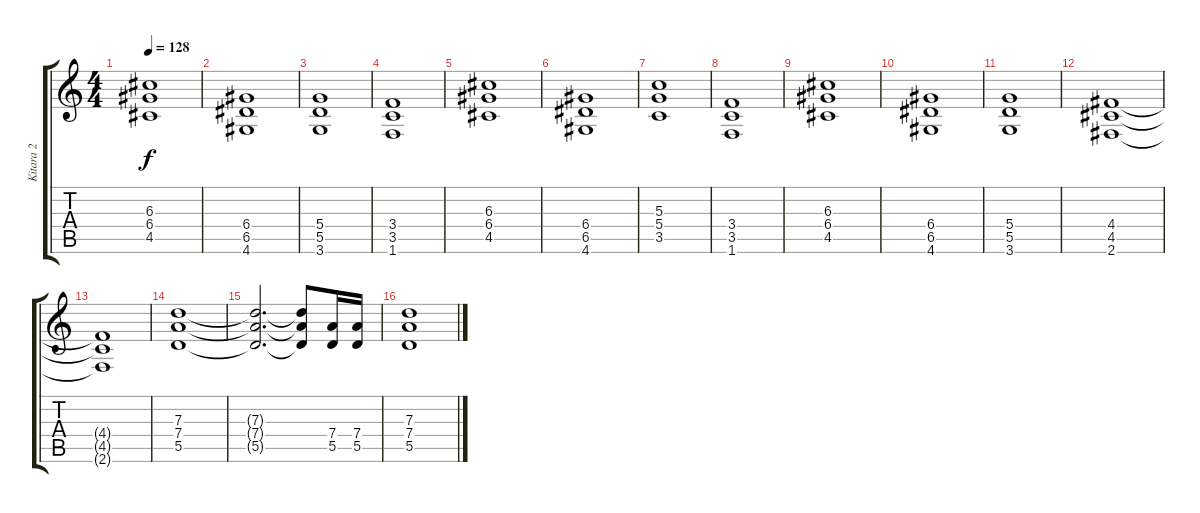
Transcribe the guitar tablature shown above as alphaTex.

\track ("Kitara 2" "Kitara 2") {instrument distortionguitar}
\staff {score tabs}
\tuning (E4 B3 G3 D3 A2 E2) {hide}
\ts (4 4)
\tempo 128
\clef g2
\ks aminor
(6.3 6.4 4.5).1{dy f} |
(6.4 6.5 4.6).1 |
(5.4 5.5 3.6).1 |
(3.4 3.5 1.6).1 |
(6.3 6.4 4.5).1 |
(6.4 6.5 4.6).1 |
(5.3 5.4 3.5).1 |
(3.4 3.5 1.6).1 |
(6.3 6.4 4.5).1 |
(6.4 6.5 4.6).1 |
(5.4 5.5 3.6).1 |
(4.4 4.5 2.6).1 |
(4.4{t} 4.5{t} 2.6{t}).1 |
(7.3 7.4 5.5).1 |
(7.3{t} 7.4{t} 5.5{t}).2{d} (7.3{t} 7.4{t} 5.5{t}).8 (7.4 5.5).16 (7.4 5.5).16 |
(7.3 7.4 5.5).1
